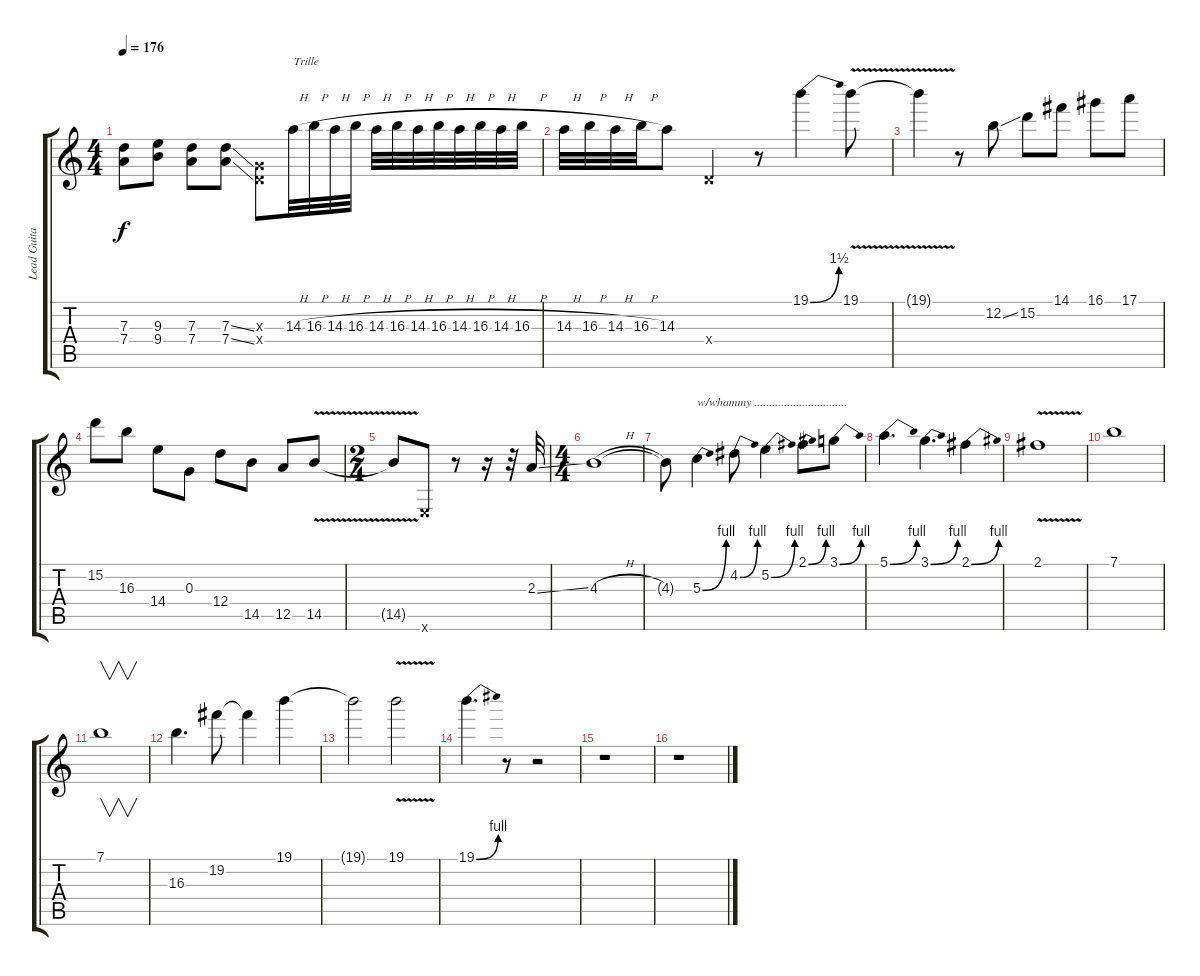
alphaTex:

\track ("Lead Guitar" "Lead Guita") {instrument distortionguitar}
\staff {score tabs}
\tuning (E4 B3 G3 D3 A2 E2) {hide}
\ts (4 4)
\tempo 176
\clef g2
\ks c
(7.3 7.4).8{dy f} (9.3 9.4).8 (7.3 7.4).8 (7.3{ss} 7.4{ss}).8 (0.3{x} 0.4{x}).8 14.3{h}.32{txt "Trille"} 16.3{h}.32 14.3{h}.32 16.3{h}.32 14.3{h}.32 16.3{h}.32 14.3{h}.32 16.3{h}.32 14.3{h}.32 16.3{h}.32 14.3{h}.32 16.3{h}.32 |
14.3{h}.32 16.3{h}.32 14.3{h}.32 16.3{h}.32 14.3.8 0.4{x}.4 r.8 19.1{be (bend 0 0 60 6)}.4 19.1{v}.8 |
19.1{t}.4 r.8 12.2{ss}.8 15.2.8 14.1.8 16.1.8 17.1.8 |
15.2.8 16.3.8 14.4.8 0.3.8 12.4.8 14.5.8 12.5.8 14.5{v}.8 |
\ts (2 4)
14.5{t}.8 0.6{x}.8 r.8 r.16 r.32 2.3{ss}.32 |
\ts (4 4)
4.3{h}.1 |
4.3{t}.8 5.3{be (bend 0 0 60 4)}.4{txt "w/whammy ..............................."} 4.2{be (bend 0 0 60 4)}.8 5.2{be (bend 0 0 60 4)}.4 2.1{be (bend 0 0 60 4)}.8 3.1{be (bend 0 0 60 4)}.8 |
5.1{be (bend 0 0 60 4)}.4{d} 3.1{be (bend 0 0 60 4)}.4{d} 2.1{be (bend 0 0 60 4)}.4 |
2.1{v}.1 |
7.1.1 |
7.1.1{v} |
16.3.4{d} 19.2.8 19.2{t}.4 19.1.4 |
19.1{t}.2 19.1{v}.2 |
19.1{be (bend 0 0 60 4)}.4{d} r.8 r.2 |
r.1 |
r.1
